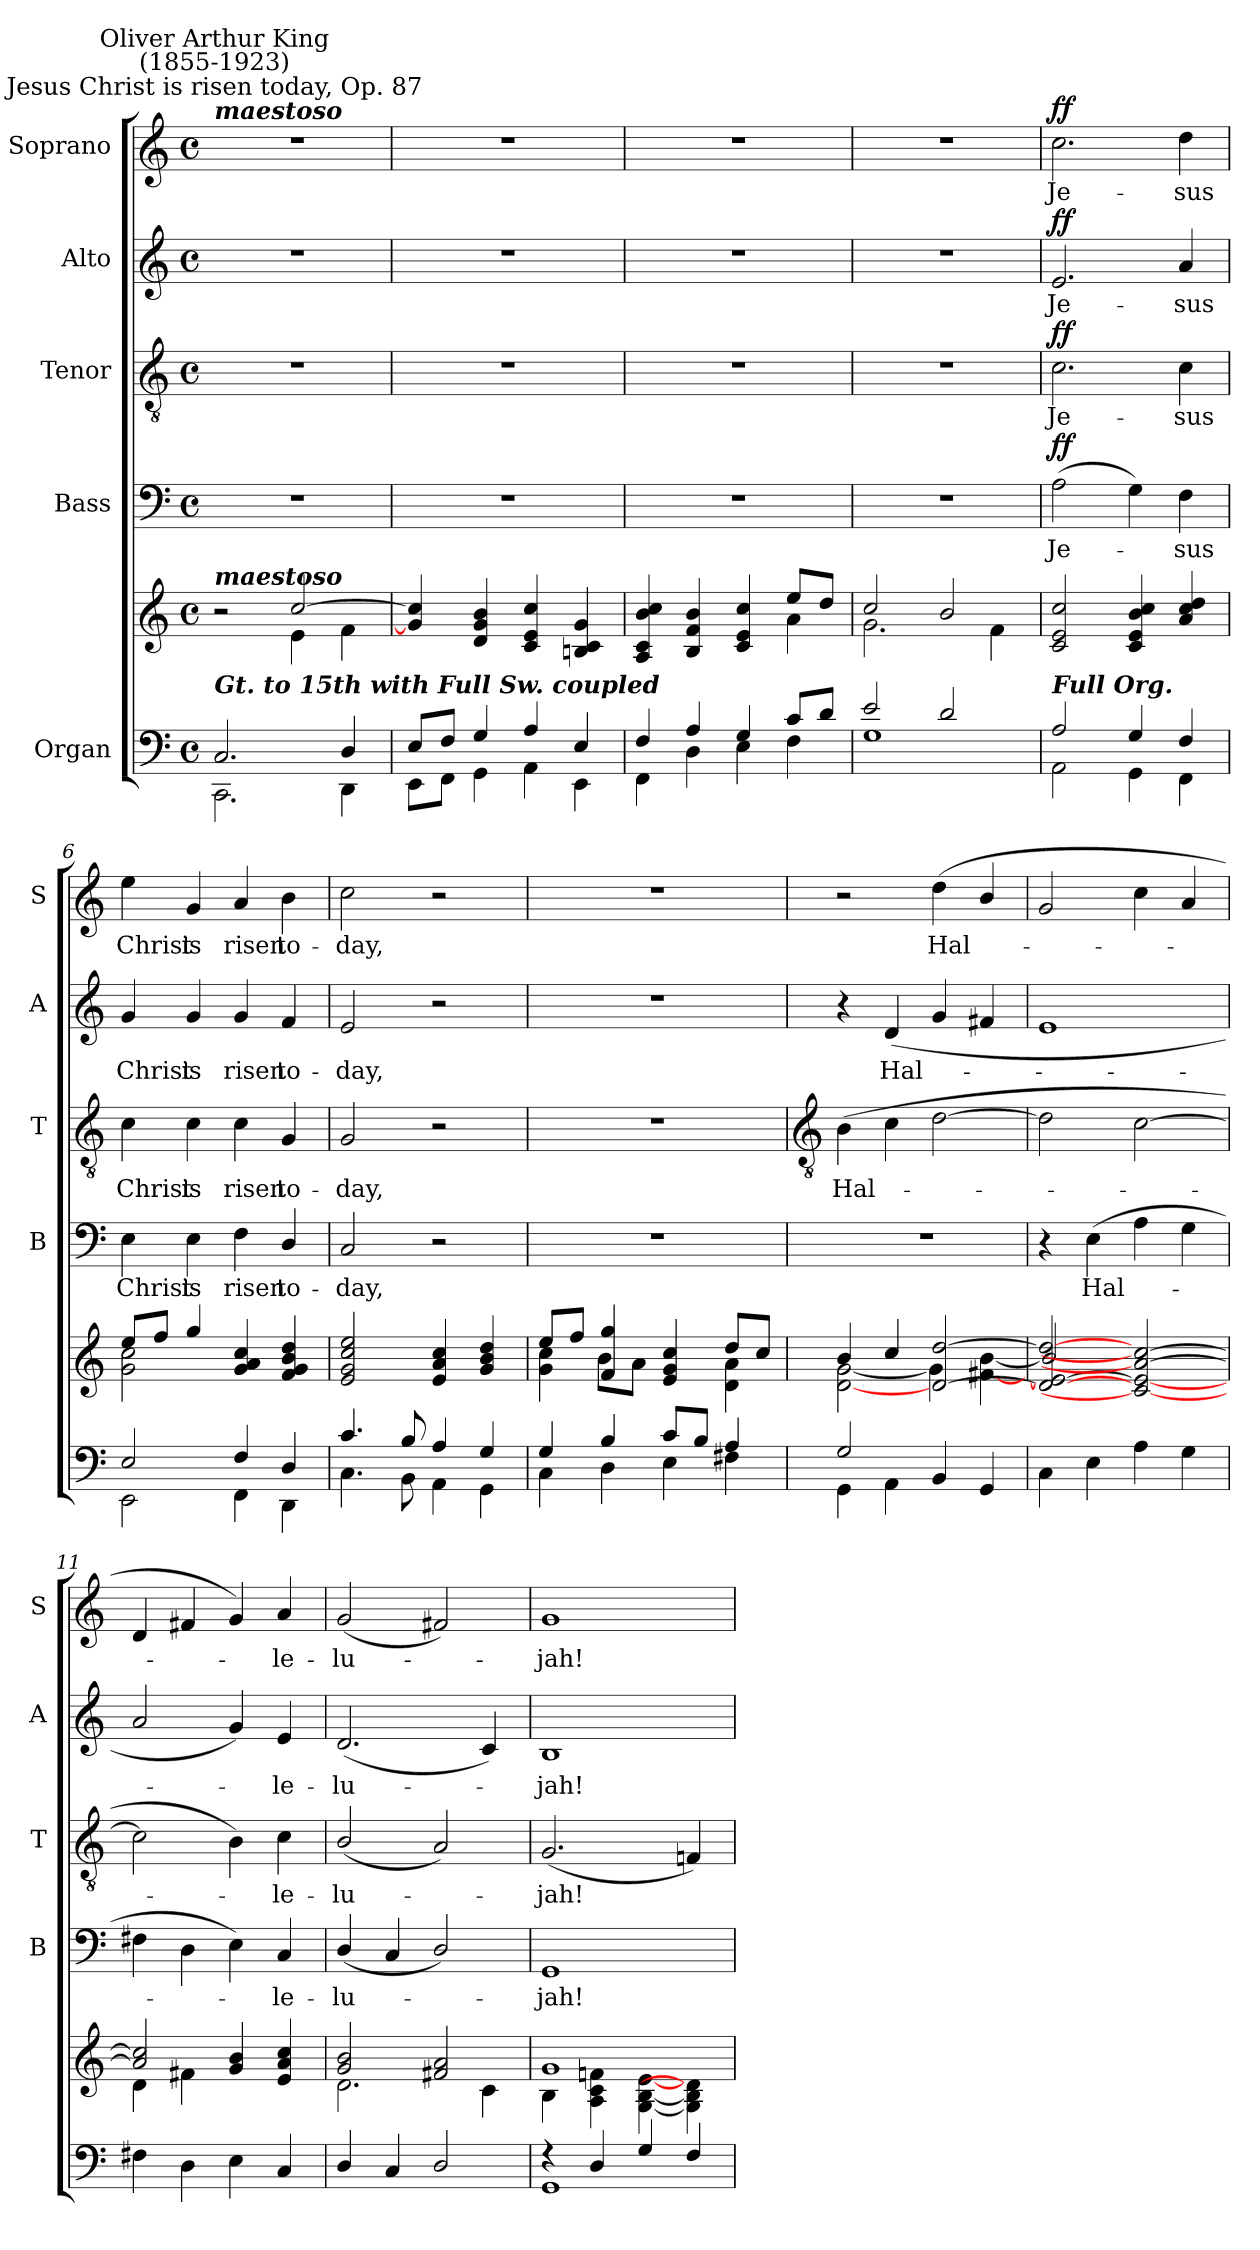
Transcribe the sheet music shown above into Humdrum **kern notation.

**kern	**kern	**kern	**text	**dynam	**kern	**text	**dynam	**kern	**text	**dynam	**kern	**text	**dynam
*part5	*part5	*part4	*part4	*part4	*part3	*part3	*part3	*part2	*part2	*part2	*part1	*part1	*part1
*staff6	*staff5	*staff4	*staff4	*staff4	*staff3	*staff3	*staff3	*staff2	*staff2	*staff2	*staff1	*staff1	*staff1
*I"Organ	*	*I"Bass	*	*	*I"Tenor	*	*	*I"Alto	*	*	*I"Soprano	*	*
*	*	*I'B	*	*	*I'T	*	*	*I'A	*	*	*I'S	*	*
*clefF4	*clefG2	*clefF4	*	*	*clefGv2	*	*	*clefG2	*	*	*clefG2	*	*
*k[]	*k[]	*k[]	*	*	*k[]	*	*	*k[]	*	*	*k[]	*	*
*C:	*C:	*C:	*	*	*C:	*	*	*C:	*	*	*C:	*	*
*M4/4	*M4/4	*M4/4	*	*	*M4/4	*	*	*M4/4	*	*	*M4/4	*	*
*met(c)	*met(c)	*met(c)	*	*	*met(c)	*	*	*met(c)	*	*	*met(c)	*	*
*MM120	*MM120	*MM120	*	*	*MM120	*	*	*MM120	*	*	*MM120	*	*
=1	=1	=1	=1	=1	=1	=1	=1	=1	=1	=1	=1	=1	=1
*^	*^	*	*	*	*	*	*	*	*	*	*	*	*
!	!	!	!	!	!	!	!	!	!	!	!	!	!LO:TX:a:Bi:t=maestoso	!	!
!	!	!	!	!	!	!	!	!	!	!	!	!	!LO:TX:a:cj:t=Jesus Christ is risen today, Op. 87	!	!
!	!	!	!	!	!	!	!	!	!	!	!	!	!LO:TX:a:cj:t=Oliver Arthur King\n(1855-1923)	!	!
!	!	!LO:TX:a:Bi:t=maestoso	!	!	!	!	!	!	!	!	!	!	!	!	!
!LO:TX:a:Bi:t=Gt. to 15th with Full Sw. coupled	!	!	!	!	!	!	!	!	!	!	!	!	!	!	!
2.C/	2.CC\	2r	2ryy	1r	.	.	1r	.	.	1r	.	.	1r	.	.
.	.	[2cc/	4e\	.	.	.	.	.	.	.	.	.	.	.	.
4D/	4DD\	.	4f\	.	.	.	.	.	.	.	.	.	.	.	.
=2	=2	=2	=2	=2	=2	=2	=2	=2	=2	=2	=2	=2	=2	=2	=2
8E/L	8EE\L	4g/] 4cc/]	1ryy	1r	.	.	1r	.	.	1r	.	.	1r	.	.
8F/J	8FF\J	.	.	.	.	.	.	.	.	.	.	.	.	.	.
4G/	4GG\	4d/ 4g/ 4b/	.	.	.	.	.	.	.	.	.	.	.	.	.
4A/	4AA\	4c/ 4e/ 4cc/	.	.	.	.	.	.	.	.	.	.	.	.	.
4E/	4EE\	4Bn/ 4c/ 4g/	.	.	.	.	.	.	.	.	.	.	.	.	.
=3	=3	=3	=3	=3	=3	=3	=3	=3	=3	=3	=3	=3	=3	=3	=3
4F/	4FF\	4A/ 4c/ 4b/ 4cc/	2.ryy	1r	.	.	1r	.	.	1r	.	.	1r	.	.
4A/	4D\	4B/ 4f/ 4b/	.	.	.	.	.	.	.	.	.	.	.	.	.
4G/	4E\	4c/ 4e/ 4cc/	.	.	.	.	.	.	.	.	.	.	.	.	.
8c/L	4F\	8ee/L	4a\	.	.	.	.	.	.	.	.	.	.	.	.
8d/J	.	8dd/J	.	.	.	.	.	.	.	.	.	.	.	.	.
=4	=4	=4	=4	=4	=4	=4	=4	=4	=4	=4	=4	=4	=4	=4	=4
2e/	1G\	2cc/	2.g\	1r	.	.	1r	.	.	1r	.	.	1r	.	.
2d/	.	2b/	.	.	.	.	.	.	.	.	.	.	.	.	.
.	.	.	4f\	.	.	.	.	.	.	.	.	.	.	.	.
=5	=5	=5	=5	=5	=5	=5	=5	=5	=5	=5	=5	=5	=5	=5	=5
!LO:TX:a:Bi:t=Full Org.	!	!	!	!	!	!	!	!	!	!	!	!	!	!	!
!	!	!	!	!	!LO:LY:b	!LO:DY:b	!	!LO:LY:b	!LO:DY:b	!	!LO:LY:b	!LO:DY:b	!	!LO:LY:b	!LO:DY:b
2A/	2AA\	2c/ 2e/ 2cc/	1ryy	(>2A	Je-	ff	2.c\	Je-	ff	2.e	Je-	ff	2.cc	Je-	ff
4G/	4GG\	4c/ 4e/ 4b/ 4cc/	.	4G)	.	.	.	.	.	.	.	.	.	.	.
!	!	!	!	!	!LO:LY:b	!	!	!LO:LY:b	!	!	!LO:LY:b	!	!	!LO:LY:b	!
4F/	4FF\	4a/ 4cc/ 4dd/	.	4F	sus	.	4c	-sus	.	4a	-sus	.	4dd	-sus	.
=6	=6	=6	=6	=6	=6	=6	=6	=6	=6	=6	=6	=6	=6	=6	=6
!	!	!	!	!	!LO:LY:b	!	!	!LO:LY:b	!	!	!LO:LY:b	!	!	!LO:LY:b	!
2E/	2EE\	8ee/L	2g\ 2cc\	4E	Christ	.	4c	Christ	.	4g	Christ	.	4ee	Christ	.
.	.	8ff/J	.	.	.	.	.	.	.	.	.	.	.	.	.
!	!	!	!	!	!LO:LY:b	!	!	!LO:LY:b	!	!	!LO:LY:b	!	!	!LO:LY:b	!
.	.	4gg/	.	4E	is	.	4c	is	.	4g	is	.	4g	is	.
!	!	!	!	!	!LO:LY:b	!	!	!LO:LY:b	!	!	!LO:LY:b	!	!	!LO:LY:b	!
4F/	4FF\	4g/ 4a/ 4cc/	2ryy	4F	risen	.	4c	risen	.	4g	risen	.	4a	risen	.
!	!	!	!	!	!LO:LY:b	!	!	!LO:LY:b	!	!	!LO:LY:b	!	!	!LO:LY:b	!
4D/	4DD\	4f/ 4g/ 4b/ 4dd/	.	4D/	to-	.	4G	to-	.	4f	to-	.	4b	to-	.
=7	=7	=7	=7	=7	=7	=7	=7	=7	=7	=7	=7	=7	=7	=7	=7
!	!	!	!	!	!LO:LY:b	!	!	!LO:LY:b	!	!	!LO:LY:b	!	!	!LO:LY:b	!
4.c/	4.C\	2e/ 2g/ 2cc/ 2ee/	1ryy	2C	-day,	.	2G	-day,	.	2e	-day,	.	2cc	-day,	.
8B/	8BB\	.	.	.	.	.	.	.	.	.	.	.	.	.	.
4A/	4AA\	4e/ 4a/ 4cc/	.	2r	.	.	2r	.	.	2r	.	.	2r	.	.
4G/	4GG\	4g/ 4b/ 4dd/	.	.	.	.	.	.	.	.	.	.	.	.	.
=8	=8	=8	=8	=8	=8	=8	=8	=8	=8	=8	=8	=8	=8	=8	=8
4G/	4C\	8ee/L	4g\ 4cc\	1r	.	.	1r	.	.	1r	.	.	1r	.	.
.	.	8ff/J	.	.	.	.	.	.	.	.	.	.	.	.	.
4B/	4D\	4f/ 4gg/	8b\L	.	.	.	.	.	.	.	.	.	.	.	.
.	.	.	8a\J	.	.	.	.	.	.	.	.	.	.	.	.
8c/L	4E\	4e/ 4g/ 4cc/	4ryy	.	.	.	.	.	.	.	.	.	.	.	.
8B/J	.	.	.	.	.	.	.	.	.	.	.	.	.	.	.
4A/	4F#X\	8dd/L	4d\ 4a\	.	.	.	.	.	.	.	.	.	.	.	.
.	.	8cc/J	.	.	.	.	.	.	.	.	.	.	.	.	.
!!LO:LB:g=z
=9	=9	=9	=9	=9	=9	=9	=9	=9	=9	=9	=9	=9	=9	=9	=9
*	*	*	*	*	*	*	*clefGv2	*	*	*	*	*	*	*	*
!	!	!	!	!	!	!	!	!LO:LY:b	!	!	!	!	!	!	!
2G/	4GG\	4b/	[2d\ [2g\	1r	.	.	(>4B	Hal-	.	4r	.	.	2r	.	.
!	!	!	!	!	!	!	!	!	!	!	!LO:LY:b	!	!	!	!
.	4AA\	4cc/	.	.	.	.	4c	.	.	(<4d	Hal-	.	.	.	.
!	!	!	!	!	!	!	!	!	!	!	!	!	!	!LO:LY:b	!
2ryy	4BB/	[2d [2dd	4g\]	.	.	.	[2d	.	.	4g	.	.	(<4dd	Hal-	.
.	4GG/	.	[4f#X\ [4b\	.	.	.	.	.	.	4f#X	.	.	4b/	.	.
=10	=10	=10	=10	=10	=10	=10	=10	=10	=10	=10	=10	=10	=10	=10	=10
1ryy	4C\	2d_ 2e_ 2dd_	2b/]	4r	.	.	2d]	.	.	1e	.	.	2g	.	.
!	!	!	!	!	!LO:LY:b	!	!	!	!	!	!	!	!	!	!
.	4E\	.	.	(>4E	Hal-	.	.	.	.	.	.	.	.	.	.
.	4A\	2c_ 2e_ 2a_ 2cc_	2ryy	4A	.	.	[2c	.	.	.	.	.	4cc	.	.
.	4G\	.	.	4G	.	.	.	.	.	.	.	.	4a	.	.
=11	=11	=11	=11	=11	=11	=11	=11	=11	=11	=11	=11	=11	=11	=11	=11
1ryy	4F#X\	2a/] 2cc/]	4d\	4F#X	.	.	2c]	.	.	2a	.	.	4d	.	.
.	4D\	.	4f#X\	4D	.	.	.	.	.	.	.	.	4f#X	.	.
.	4E\	4g 4b	2ryy	4E)	.	.	4B)	.	.	4g)	.	.	4g)	.	.
!	!	!	!	!	!LO:LY:b	!	!	!LO:LY:b	!	!	!LO:LY:b	!	!	!LO:LY:b	!
.	4C/	4e 4a 4cc	.	4C	le-	.	4c	le-	.	4e	le-	.	4a	le-	.
=12	=12	=12	=12	=12	=12	=12	=12	=12	=12	=12	=12	=12	=12	=12	=12
!	!	!	!	!	!LO:LY:b	!	!	!LO:LY:b	!	!	!LO:LY:b	!	!	!LO:LY:b	!
1ryy	4D/	2g 2b	2.d\	(<4D/	-lu-	.	(<2B/	-lu-	.	(<2.d	-lu-	.	(<2g	-lu-	.
.	4C/	.	.	4C	.	.	.	.	.	.	.	.	.	.	.
.	2D/	2f#X 2a	.	2D/)	.	.	2A)	.	.	.	.	.	2f#X)	.	.
.	.	.	4c\	.	.	.	.	.	.	4c)	.	.	.	.	.
=13	=13	=13	=13	=13	=13	=13	=13	=13	=13	=13	=13	=13	=13	=13	=13
!	!	!	!	!	!LO:LY:b	!	!	!LO:LY:b	!	!	!LO:LY:b	!	!	!LO:LY:b	!
4r	1GG\	1g	4B\	1GG	jah!	.	(<2.G	jah!	.	1B	jah!	.	1g	jah!	.
4D/	.	.	4A\ 4c\ 4fn\	.	.	.	.	.	.	.	.	.	.	.	.
4G/	.	.	[4G\ [4B\ [4e\	.	.	.	.	.	.	.	.	.	.	.	.
4F/	.	.	4G\] 4B\] 4d\]	.	.	.	4Fn)	.	.	.	.	.	.	.	.
*v	*v	*	*	*	*	*	*	*	*	*	*	*	*	*	*
*	*v	*v	*	*	*	*	*	*	*	*	*	*	*	*
=	=	=	=	=	=	=	=	=	=	=	=	=	=
*-	*-	*-	*-	*-	*-	*-	*-	*-	*-	*-	*-	*-	*-
